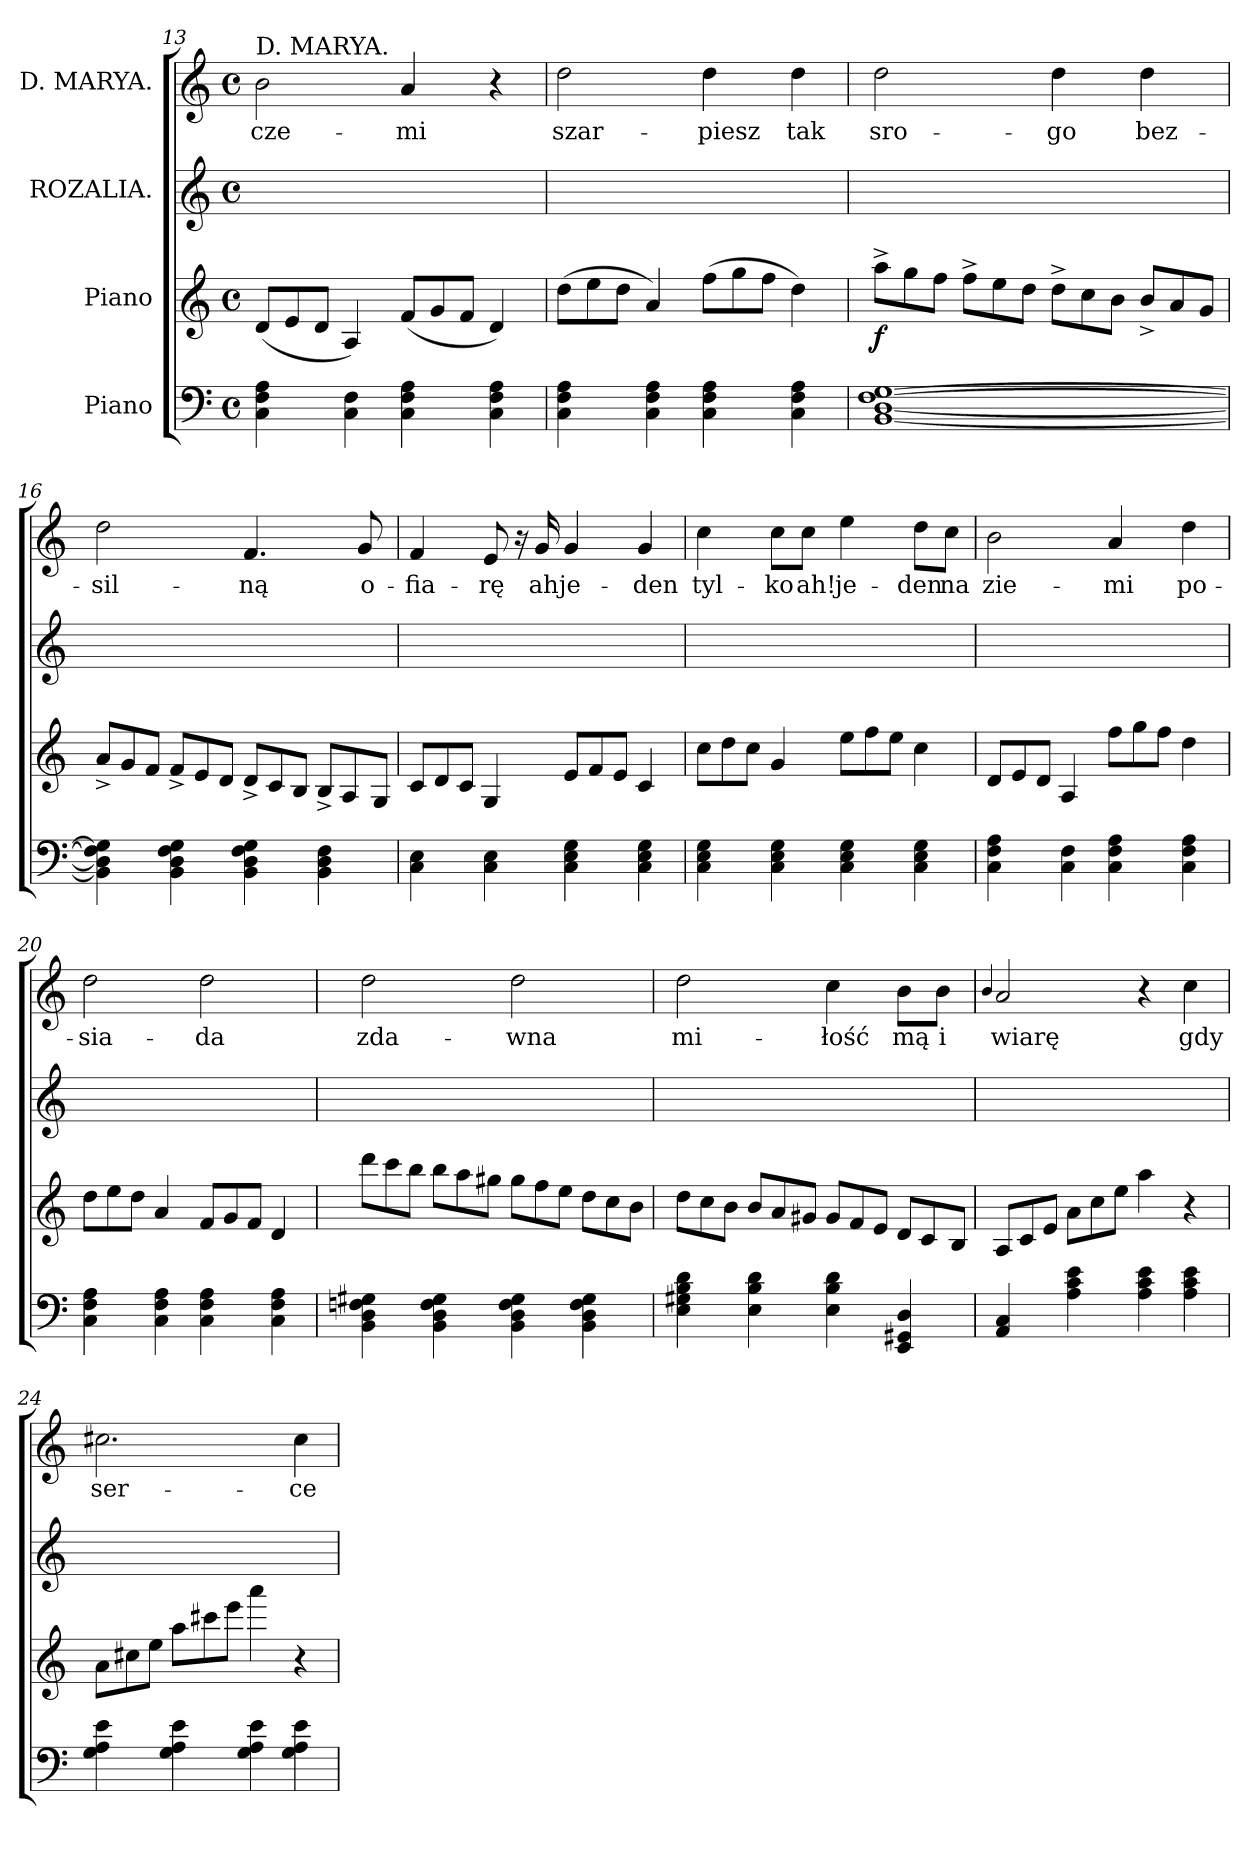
**kern	**kern	**dynam	**kern	**kern	**text
*part4	*part3	*part3	*part2	*part1	*part1
*staff4	*staff3	*staff3	*staff2	*staff1	*staff1
*I"Piano	*I"Piano	*	*I"ROZALIA.	*I"D. MARYA.	*
*clefF4	*clefG2	*	*clefG2	*clefG2	*
*k[]	*k[]	*	*k[]	*k[]	*
*C:	*C:	*	*C:	*C:	*
*M4/4	*M4/4	*	*M4/4	*M4/4	*
*met(c)	*met(c)	*	*met(c)	*met(c)	*
*	*Xtuplet	*	*	*	*
=13	=13	=13	=13	=13	=13
!	!	!	!	!LO:TX:a:t=D. MARYA.	!
4C\ 4F\ 4A\	(12d/L	.	1ryy	2b\	-cze-
.	12e/	.	.	.	.
.	12d/J	.	.	.	.
4C\ 4F\	4A/)	.	.	.	.
4C\ 4F\ 4A\	(12f/L	.	.	4a/	-mi
.	12g/	.	.	.	.
.	12f/J	.	.	.	.
4C\ 4F\ 4A\	4d/)	.	.	4r	.
=14	=14	=14	=14	=14	=14
4C\ 4F\ 4A\	(12dd\L	.	1ryy	2dd\	szar-
.	12ee\	.	.	.	.
.	12dd\J	.	.	.	.
4C\ 4F\ 4A\	4a/)	.	.	.	.
4C\ 4F\ 4A\	(12ff\L	.	.	4dd\	-piesz
.	12gg\	.	.	.	.
.	12ff\J	.	.	.	.
4C\ 4F\ 4A\	4dd\)	.	.	4dd\	tak
=15	=15	=15	=15	=15	=15
[1BB [1D [1F [1G	12aa^<\L	f	1ryy	2dd\	sro-
.	12gg\	.	.	.	.
.	12ff\J	.	.	.	.
.	12ff^<\L	.	.	.	.
.	12ee\	.	.	.	.
.	12dd\J	.	.	.	.
.	12dd^<\L	.	.	4dd\	-go
.	12cc\	.	.	.	.
.	12b\J	.	.	.	.
.	12b^</L	.	.	4dd\	bez-
.	12a/	.	.	.	.
.	12g/J	.	.	.	.
=16	=16	=16	=16	=16	=16
4BB]\ 4D]\ 4F]\ 4G]\	12a^>/L	.	1ryy	2dd\	-sil-
.	12g/	.	.	.	.
.	12f/J	.	.	.	.
4BB\ 4D\ 4F\ 4G\	12f^>/L	.	.	.	.
.	12e/	.	.	.	.
.	12d/J	.	.	.	.
4BB\ 4D\ 4F\ 4G\	12d^>/L	.	.	4.f/	-ną
.	12c/	.	.	.	.
.	12B/J	.	.	.	.
4BB\ 4D\ 4F\	12B^>/L	.	.	.	.
.	12A/	.	.	.	.
.	.	.	.	8g/	o-
.	12G/J	.	.	.	.
=17	=17	=17	=17	=17	=17
4C\ 4E\	12c/L	.	1ryy	4f/	-fia-
.	12d/	.	.	.	.
.	12c/J	.	.	.	.
4C\ 4E\	4G/	.	.	8e/	-rę
.	.	.	.	16r	.
.	.	.	.	16g/	ah
4C\ 4E\ 4G\	12e/L	.	.	4g/	je-
.	12f/	.	.	.	.
.	12e/J	.	.	.	.
4C\ 4E\ 4G\	4c/	.	.	4g/	-den
=18	=18	=18	=18	=18	=18
4C\ 4E\ 4G\	12cc\L	.	1ryy	4cc\	tyl-
.	12dd\	.	.	.	.
.	12cc\J	.	.	.	.
4C\ 4E\ 4G\	4g/	.	.	8cc\L	-ko
.	.	.	.	8cc\J	ah!
4C\ 4E\ 4G\	12ee\L	.	.	4ee\	je-
.	12ff\	.	.	.	.
.	12ee\J	.	.	.	.
4C\ 4E\ 4G\	4cc\	.	.	8dd\L	-den
.	.	.	.	8cc\J	na
=19	=19	=19	=19	=19	=19
4C\ 4F\ 4A\	12d/L	.	1ryy	2b\	zie-
.	12e/	.	.	.	.
.	12d/J	.	.	.	.
4C\ 4F\	4A/	.	.	.	.
4C\ 4F\ 4A\	12ff\L	.	.	4a/	-mi
.	12gg\	.	.	.	.
.	12ff\J	.	.	.	.
4C\ 4F\ 4A\	4dd\	.	.	4dd\	po-
=20	=20	=20	=20	=20	=20
4C\ 4F\ 4A\	12dd\L	.	1ryy	2dd\	-sia-
.	12ee\	.	.	.	.
.	12dd\J	.	.	.	.
4C\ 4F\ 4A\	4a/	.	.	.	.
4C\ 4F\ 4A\	12f/L	.	.	2dd\	-da
.	12g/	.	.	.	.
.	12f/J	.	.	.	.
4C\ 4F\ 4A\	4d/	.	.	.	.
=21	=21	=21	=21	=21	=21
4BB\ 4D\ 4Fn\ 4G#X\	12ddd\L	.	1ryy	2dd\	zda-
.	12ccc\	.	.	.	.
.	12bb\J	.	.	.	.
4BB\ 4D\ 4F\ 4G#\	12bb\L	.	.	.	.
.	12aa\	.	.	.	.
.	12gg#X\J	.	.	.	.
4BB\ 4D\ 4F\ 4G#\	12gg#\L	.	.	2dd\	-wna
.	12ff\	.	.	.	.
.	12ee\J	.	.	.	.
4BB\ 4D\ 4F\ 4G#\	12dd\L	.	.	.	.
.	12cc\	.	.	.	.
.	12b\J	.	.	.	.
=22	=22	=22	=22	=22	=22
4E\ 4G#X\ 4B\ 4d\	12dd\L	.	1ryy	2dd\	mi-
.	12cc\	.	.	.	.
.	12b\J	.	.	.	.
4E\ 4B\ 4d\	12b/L	.	.	.	.
.	12a/	.	.	.	.
.	12g#X/J	.	.	.	.
4E\ 4B\ 4d\	12g#/L	.	.	4cc\	-łość
.	12f/	.	.	.	.
.	12e/J	.	.	.	.
4EE/ 4GG#X/ 4D/	12d/L	.	.	8b\L	mą
.	12c/	.	.	.	.
.	.	.	.	8b\J	i
.	12B/J	.	.	.	.
=23	=23	=23	=23	=23	=23
.	.	.	.	4qqb/	.
4AA/ 4C/	12A/L	.	1ryy	2a/	wiarę
.	12c/	.	.	.	.
.	12e/J	.	.	.	.
4A\ 4c\ 4e\	12a\L	.	.	.	.
.	12cc\	.	.	.	.
.	12ee\J	.	.	.	.
4A\ 4c\ 4e\	4aa\	.	.	4r	.
4A\ 4c\ 4e\	4r	.	.	4cc\	gdy
=24	=24	=24	=24	=24	=24
4G\ 4A\ 4e\	12a\L	.	1ryy	2.cc#X\	ser-
.	12cc#X\	.	.	.	.
.	12ee\J	.	.	.	.
4G\ 4A\ 4e\	12aa\L	.	.	.	.
.	12ccc#X\	.	.	.	.
.	12eee\J	.	.	.	.
4G\ 4A\ 4e\	4aaa\	.	.	.	.
4G\ 4A\ 4e\	4r	.	.	4cc#\	-ce
=	=	=	=	=	=
*-	*-	*-	*-	*-	*-
